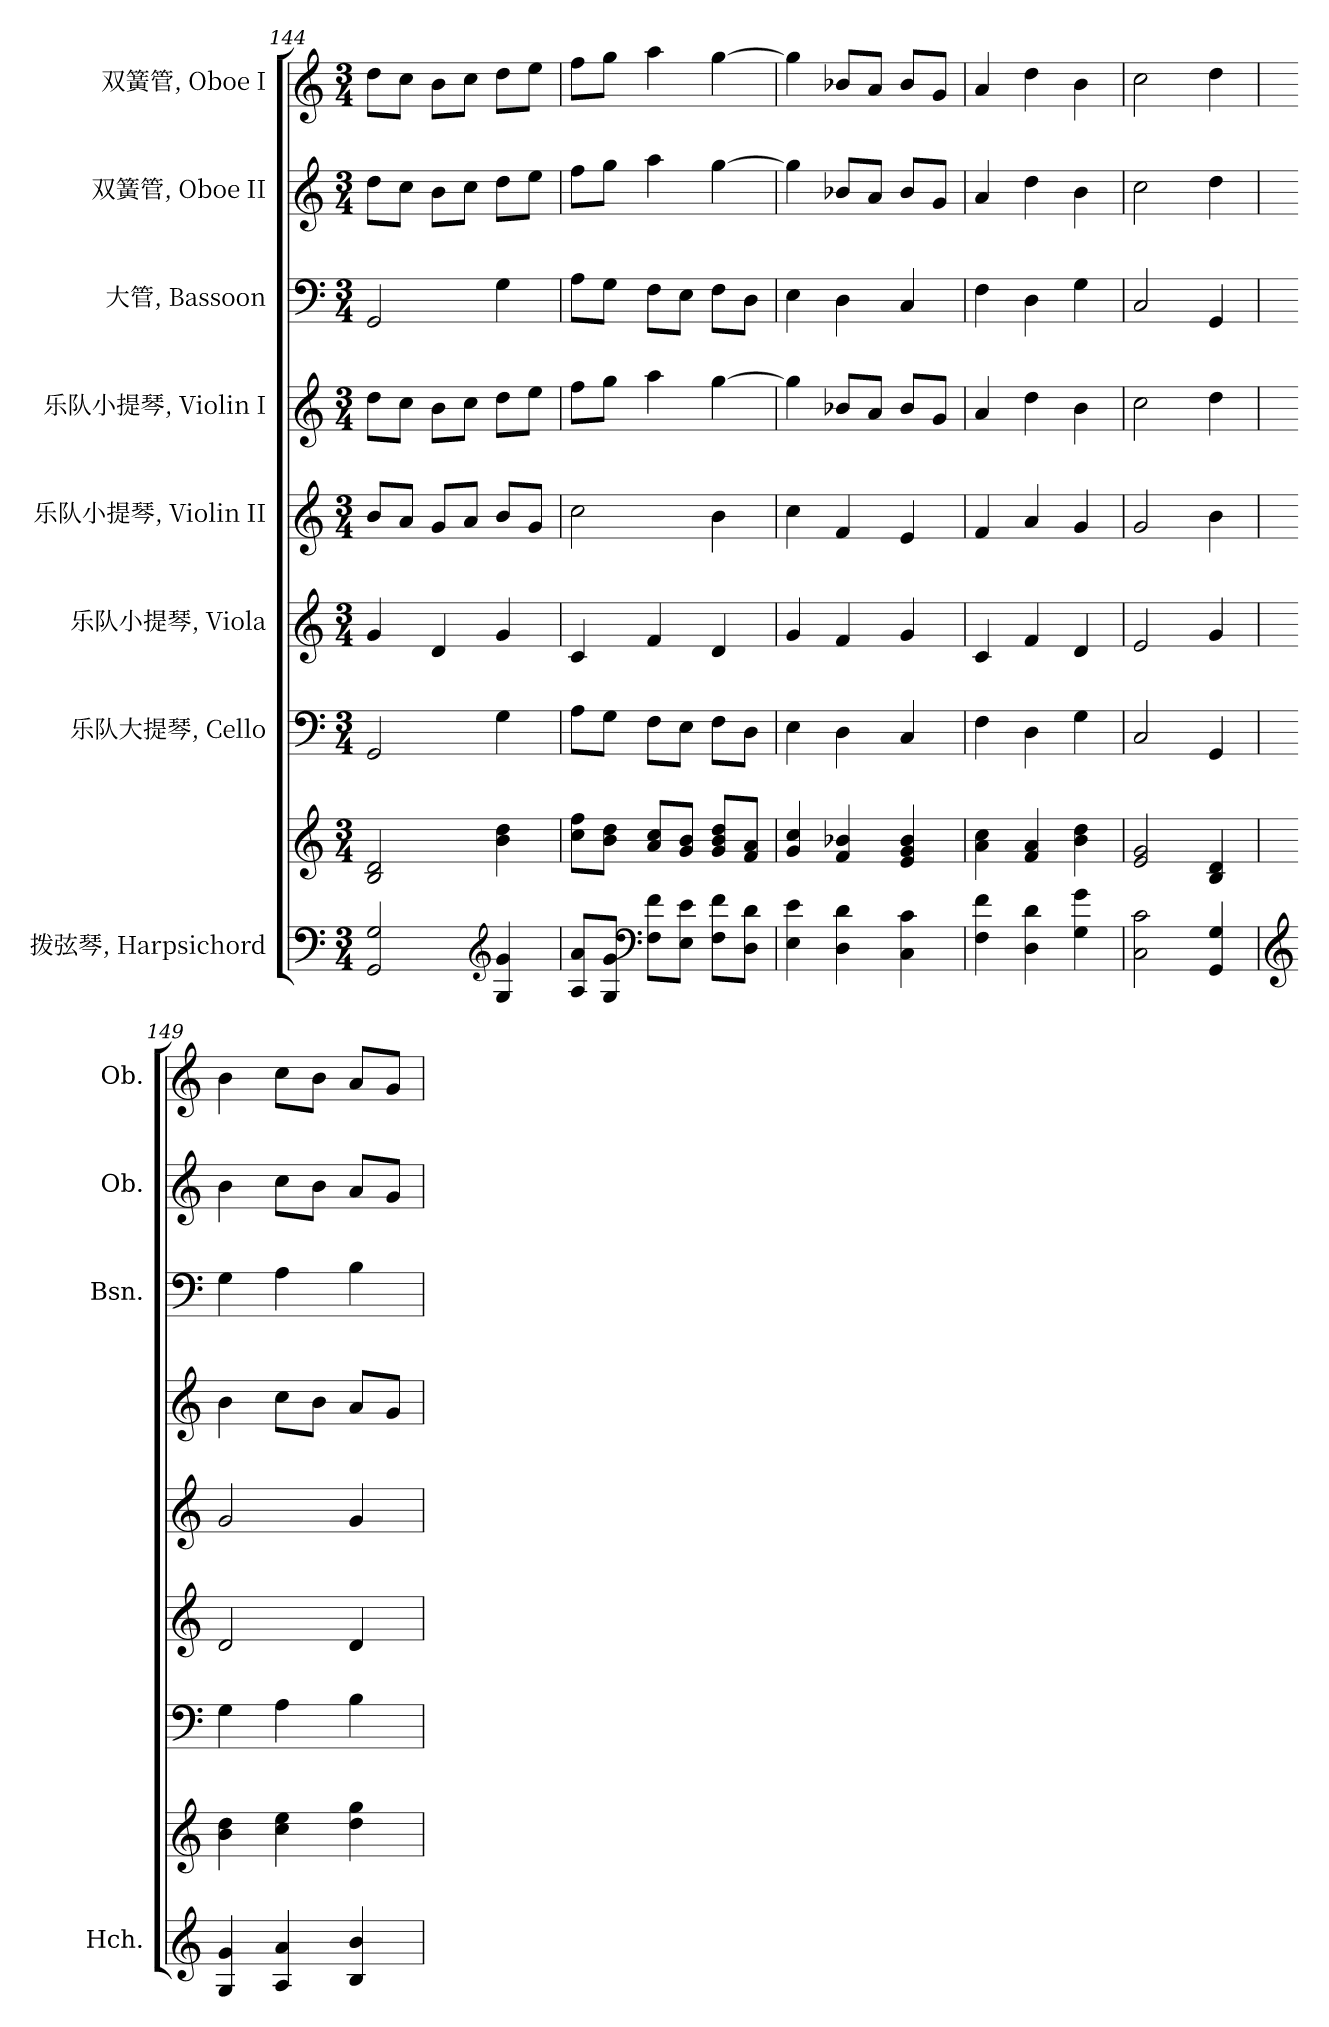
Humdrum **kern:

**kern	**kern	**kern	**kern	**kern	**kern	**kern	**kern	**kern
*part8	*part8	*part7	*part6	*part5	*part4	*part3	*part2	*part1
*staff9	*staff8	*staff7	*staff6	*staff5	*staff4	*staff3	*staff2	*staff1
*I"拨弦琴, Harpsichord	*	*I"乐队大提琴, Cello	*I"乐队小提琴, Viola	*I"乐队小提琴, Violin II	*I"乐队小提琴, Violin I	*I"大管, Bassoon	*I"双簧管, Oboe II	*I"双簧管, Oboe I
*I'Hch.	*	*	*	*	*	*I'Bsn.	*I'Ob.	*I'Ob.
*clefF4	*clefG2	*clefF4	*clefG2	*clefG2	*clefG2	*clefF4	*clefG2	*clefG2
*k[]	*k[]	*k[]	*k[]	*k[]	*k[]	*k[]	*k[]	*k[]
*M3/4	*M3/4	*M3/4	*M3/4	*M3/4	*M3/4	*M3/4	*M3/4	*M3/4
=144	=144	=144	=144	=144	=144	=144	=144	=144
2GG/ 2G/	2B/ 2d/	2GG/	4g/	8b/L	8dd\L	2GG/	8dd\L	8dd\L
.	.	.	.	8a/J	8cc\J	.	8cc\J	8cc\J
.	.	.	4d/	8g/L	8b\L	.	8b\L	8b\L
.	.	.	.	8a/J	8cc\J	.	8cc\J	8cc\J
*clefG2	*	*	*	*	*	*	*	*
4G/ 4g/	4b\ 4dd\	4G\	4g/	8b/L	8dd\L	4G\	8dd\L	8dd\L
.	.	.	.	8g/J	8ee\J	.	8ee\J	8ee\J
=145	=145	=145	=145	=145	=145	=145	=145	=145
8A/ 8a/L	8cc\ 8ff\L	8A\L	4c/	2cc\	8ff\L	8A\L	8ff\L	8ff\L
8G/ 8g/J	8b\ 8dd\J	8G\J	.	.	8gg\J	8G\J	8gg\J	8gg\J
*clefF4	*	*	*	*	*	*	*	*
8F\ 8f\L	8a/ 8cc/L	8F\L	4f/	.	4aa\	8F\L	4aa\	4aa\
8E\ 8e\J	8g/ 8b/J	8E\J	.	.	.	8E\J	.	.
8F\ 8f\L	8g/ 8b/ 8dd/L	8F\L	4d/	4b\	[4gg\	8F\L	[4gg\	[4gg\
8D\ 8d\J	8f/ 8a/J	8D\J	.	.	.	8D\J	.	.
=146	=146	=146	=146	=146	=146	=146	=146	=146
4E\ 4e\	4g/ 4cc/	4E\	4g/	4cc\	4gg\]	4E\	4gg\]	4gg\]
4D\ 4d\	4f/ 4b-X/	4D\	4f/	4f/	8b-X/L	4D\	8b-X/L	8b-X/L
.	.	.	.	.	8a/J	.	8a/J	8a/J
4C\ 4c\	4e/ 4g/ 4b-/	4C/	4g/	4e/	8b-/L	4C/	8b-/L	8b-/L
.	.	.	.	.	8g/J	.	8g/J	8g/J
=147	=147	=147	=147	=147	=147	=147	=147	=147
4F\ 4f\	4a\ 4cc\	4F\	4c/	4f/	4a/	4F\	4a/	4a/
4D\ 4d\	4f/ 4a/	4D\	4f/	4a/	4dd\	4D\	4dd\	4dd\
4G\ 4g\	4b\ 4dd\	4G\	4d/	4g/	4b\	4G\	4b\	4b\
!!LO:PB:g=z
=148	=148	=148	=148	=148	=148	=148	=148	=148
2C\ 2c\	2e/ 2g/	2C/	2e/	2g/	2cc\	2C/	2cc\	2cc\
4GG/ 4G/	4B/ 4d/	4GG/	4g/	4b\	4dd\	4GG/	4dd\	4dd\
=149	=149	=149	=149	=149	=149	=149	=149	=149
*clefG2	*	*	*	*	*	*	*	*
4G/ 4g/	4b\ 4dd\	4G\	2d/	2g/	4b\	4G\	4b\	4b\
4A/ 4a/	4cc\ 4ee\	4A\	.	.	8cc\L	4A\	8cc\L	8cc\L
.	.	.	.	.	8b\J	.	8b\J	8b\J
4B/ 4b/	4dd\ 4gg\	4B\	4d/	4g/	8a/L	4B\	8a/L	8a/L
.	.	.	.	.	8g/J	.	8g/J	8g/J
=	=	=	=	=	=	=	=	=
*-	*-	*-	*-	*-	*-	*-	*-	*-
